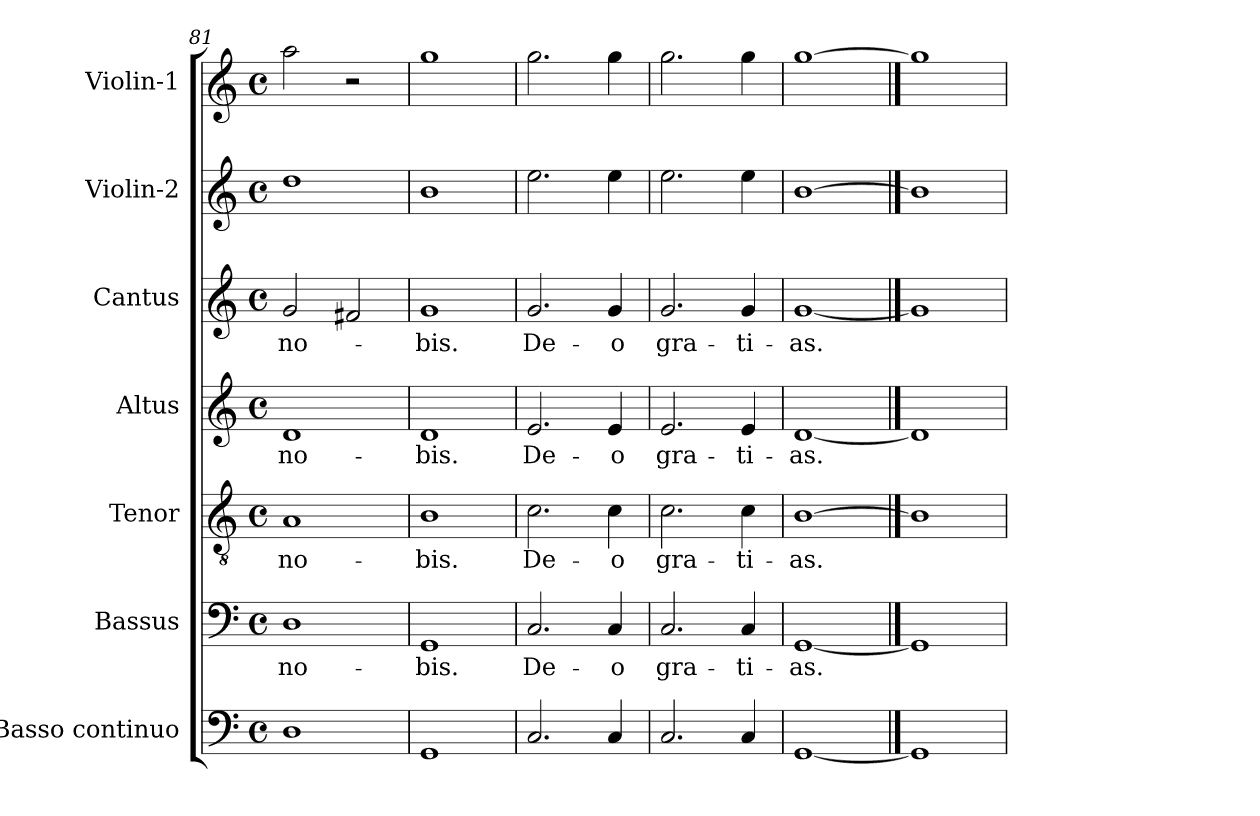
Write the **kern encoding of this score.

**kern	**kern	**text	**kern	**text	**kern	**text	**kern	**text	**kern	**kern
*part7	*part6	*part6	*part5	*part5	*part4	*part4	*part3	*part3	*part2	*part1
*staff7	*staff6	*staff6	*staff5	*staff5	*staff4	*staff4	*staff3	*staff3	*staff2	*staff1
*I"Basso continuo	*I"Bassus	*	*I"Tenor	*	*I"Altus	*	*I"Cantus	*	*I"Violin-2	*I"Violin-1
*I'BC	*I'B	*	*I'T	*	*I'A	*	*I'C	*	*I'Vi2	*I'Vi1
*clefF4	*clefF4	*	*clefGv2	*	*clefG2	*	*clefG2	*	*clefG2	*clefG2
*k[]	*k[]	*	*k[]	*	*k[]	*	*k[]	*	*k[]	*k[]
*C:	*C:	*	*C:	*	*C:	*	*C:	*	*C:	*C:
*M4/4	*M4/4	*	*M4/4	*	*M4/4	*	*M4/4	*	*M4/4	*M4/4
*met(c)	*met(c)	*	*met(c)	*	*met(c)	*	*met(c)	*	*met(c)	*met(c)
=81	=81	=81	=81	=81	=81	=81	=81	=81	=81	=81
!	!	!LO:LY:b	!	!LO:LY:b	!	!LO:LY:b	!	!LO:LY:b	!	!
1D	1D	no-	1A	no-	1d	no-	2g/	no-	1dd	2aa\
.	.	.	.	.	.	.	2f#X/	.	.	2r
=82	=82	=82	=82	=82	=82	=82	=82	=82	=82	=82
!	!	!LO:LY:b	!	!LO:LY:b	!	!LO:LY:b	!	!LO:LY:b	!	!
1GG	1GG	-bis.	1B	-bis.	1d	-bis.	1g	-bis.	1b	1gg
=83	=83	=83	=83	=83	=83	=83	=83	=83	=83	=83
!	!	!LO:LY:b	!	!LO:LY:b	!	!LO:LY:b	!	!LO:LY:b	!	!
2.C/	2.C/	De-	2.c\	De-	2.e/	De-	2.g/	De-	2.ee\	2.gg\
!	!	!LO:LY:b	!	!LO:LY:b	!	!LO:LY:b	!	!LO:LY:b	!	!
4C/	4C/	-o	4c\	-o	4e/	-o	4g/	-o	4ee\	4gg\
=84	=84	=84	=84	=84	=84	=84	=84	=84	=84	=84
!	!	!LO:LY:b	!	!LO:LY:b	!	!LO:LY:b	!	!LO:LY:b	!	!
2.C/	2.C/	gra-	2.c\	gra-	2.e/	gra-	2.g/	gra-	2.ee\	2.gg\
!	!	!LO:LY:b	!	!LO:LY:b	!	!LO:LY:b	!	!LO:LY:b	!	!
4C/	4C/	-ti-	4c\	-ti-	4e/	-ti-	4g/	-ti-	4ee\	4gg\
=85	=85	=85	=85	=85	=85	=85	=85	=85	=85	=85
!	!	!LO:LY:b	!	!LO:LY:b	!	!LO:LY:b	!	!LO:LY:b	!	!
[1GG	[1GG	-as.	[1B	-as.	[1d	-as.	[1g	-as.	[1b	[1gg
==86	==86	==86	==86	==86	==86	==86	==86	==86	==86	==86
1GG]	1GG]	.	1B]	.	1d]	.	1g]	.	1b]	1gg]
=	=	=	=	=	=	=	=	=	=	=
*-	*-	*-	*-	*-	*-	*-	*-	*-	*-	*-
